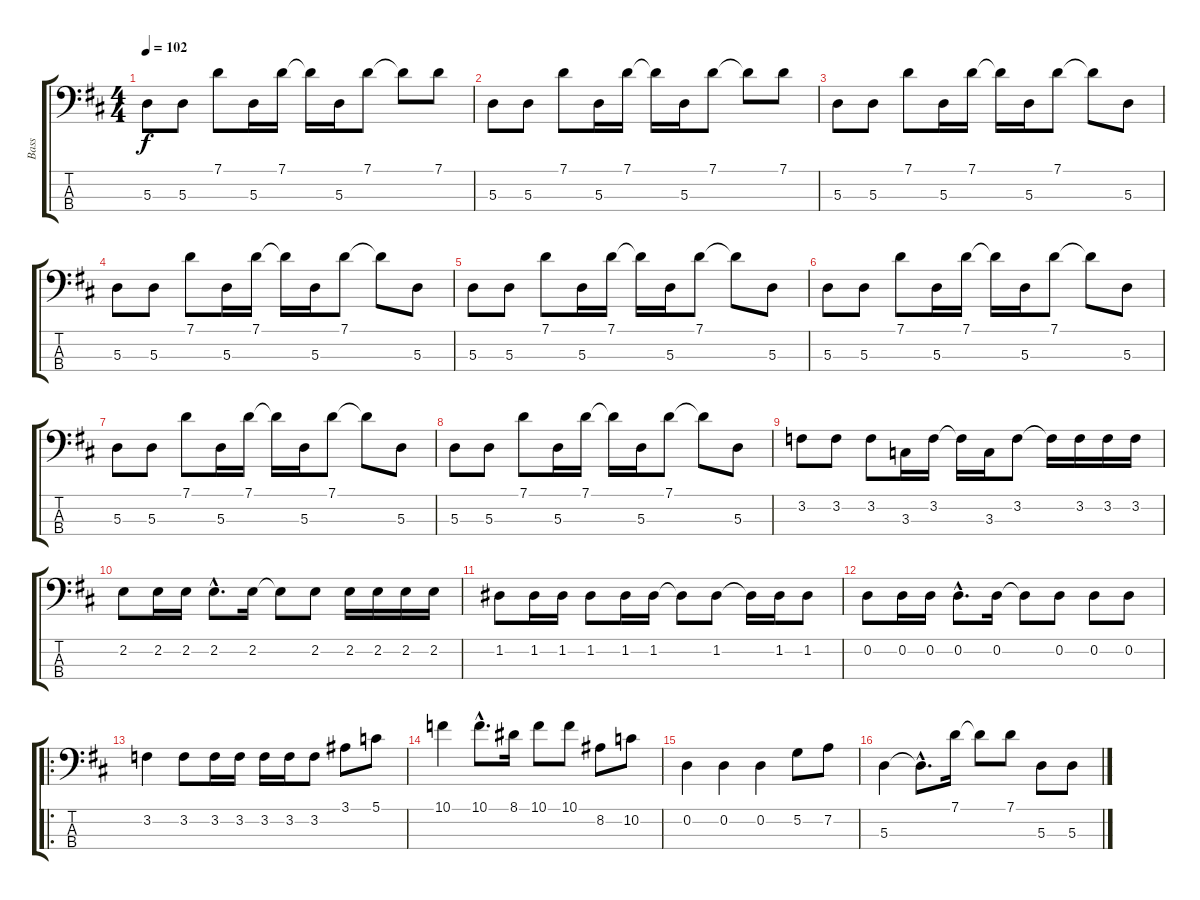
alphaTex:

\track ("Bass" "Bass") {instrument electricbassfinger}
\staff {score tabs}
\tuning (G2 D2 A1 E1) {hide}
\ts (4 4)
\tempo 102
\clef f4
\ks d
5.3.8{dy f instrument electricbassfinger} 5.3.8 7.1.8 5.3.16 7.1.16 7.1{t}.16 5.3.16 7.1.8 7.1{t}.8 7.1.8 |
5.3.8 5.3.8 7.1.8 5.3.16 7.1.16 7.1{t}.16 5.3.16 7.1.8 7.1{t}.8 7.1.8 |
5.3.8 5.3.8 7.1.8 5.3.16 7.1.16 7.1{t}.16 5.3.16 7.1.8 7.1{t}.8 5.3.8 |
5.3.8 5.3.8 7.1.8 5.3.16 7.1.16 7.1{t}.16 5.3.16 7.1.8 7.1{t}.8 5.3.8 |
5.3.8 5.3.8 7.1.8 5.3.16 7.1.16 7.1{t}.16 5.3.16 7.1.8 7.1{t}.8 5.3.8 |
5.3.8 5.3.8 7.1.8 5.3.16 7.1.16 7.1{t}.16 5.3.16 7.1.8 7.1{t}.8 5.3.8 |
5.3.8 5.3.8 7.1.8 5.3.16 7.1.16 7.1{t}.16 5.3.16 7.1.8 7.1{t}.8 5.3.8 |
5.3.8 5.3.8 7.1.8 5.3.16 7.1.16 7.1{t}.16 5.3.16 7.1.8 7.1{t}.8 5.3.8 |
3.2.8 3.2.8 3.2.8 3.3.16 3.2.16 3.2{t}.16 3.3.16 3.2.8 3.2{t}.16 3.2.16 3.2.16 3.2.16 |
2.2.8 2.2.16 2.2.16 2.2{hac}.8{d} 2.2.16 2.2{t}.8 2.2.8 2.2.16 2.2.16 2.2.16 2.2.16 |
1.2.8 1.2.16 1.2.16 1.2.8 1.2.16 1.2.16 1.2{t}.8 1.2.8 1.2{t}.16 1.2.16 1.2.8 |
0.2.8 0.2.16 0.2.16 0.2{hac}.8{d} 0.2.16 0.2{t}.8 0.2.8 0.2.8 0.2.8 |
\ro
3.2.4 3.2.8 3.2.16 3.2.16 3.2.16 3.2.16 3.2.8 3.1.8 5.1.8 |
10.1.4 10.1{hac}.8{d} 8.1.16 10.1.8 10.1.8 8.2.8 10.2.8 |
0.2.4 0.2.4 0.2.4 5.2.8 7.2.8 |
5.3.4 5.3{hac t}.8{d} 7.1.16 7.1{t}.8 7.1.8 5.3.8 5.3.8
